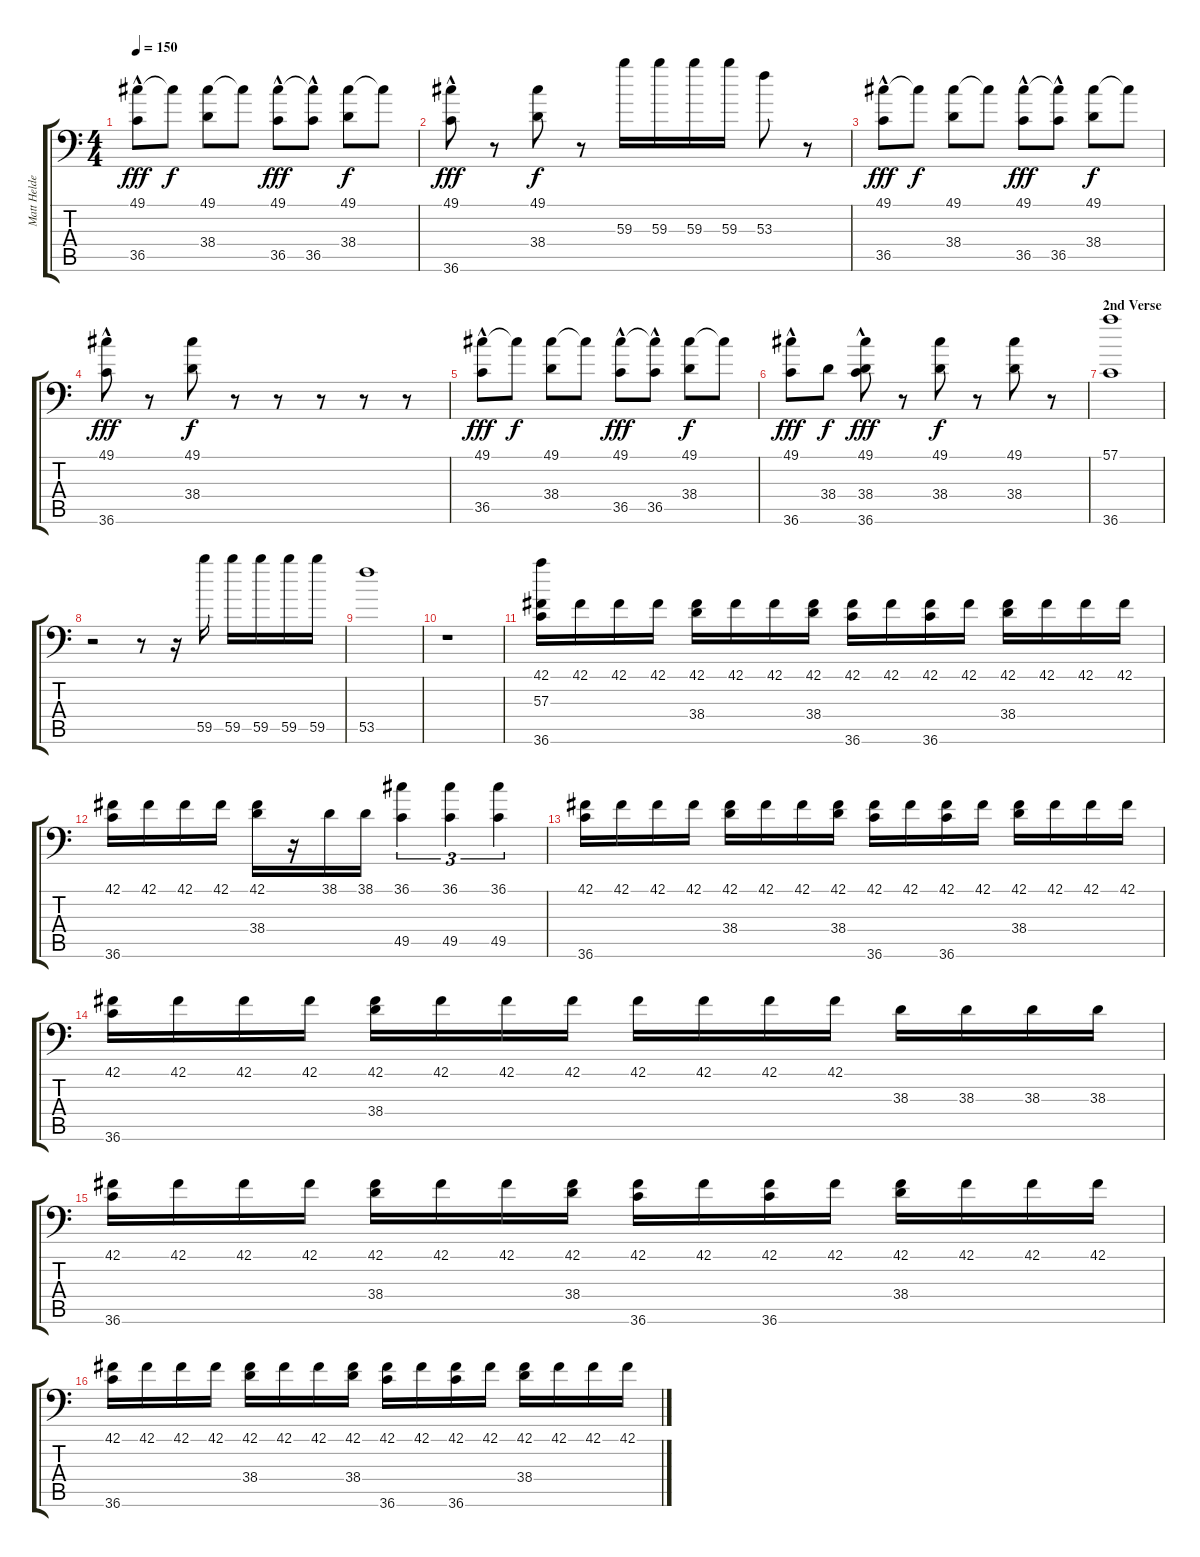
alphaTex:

\track ("Matt Helders" "Matt Helde") {instrument acousticgrandpiano}
\staff {score tabs}
\tuning (C-1 C-1 C-1 C-1 C-1 C-1) {hide}
\ts (4 4)
\tempo 150
\clef f4
\ks c
(49.1 36.5{hac}).8{dy fff} 49.1{t}.8{dy f} (49.1 38.4).8 49.1{t}.8 (49.1 36.5{hac}).8{dy fff} (49.1{t} 36.5{hac}).8 (49.1 38.4).8{dy f} 49.1{t}.8 |
(49.1 36.6{hac}).8{dy fff} r.8 (49.1 38.4).8{dy f} r.8 59.3.16 59.3.16 59.3.16 59.3.16 53.3.8 r.8 |
(49.1 36.5{hac}).8{dy fff} 49.1{t}.8{dy f} (49.1 38.4).8 49.1{t}.8 (49.1 36.5{hac}).8{dy fff} (49.1{t} 36.5{hac}).8 (49.1 38.4).8{dy f} 49.1{t}.8 |
(49.1 36.6{hac}).8{dy fff} r.8 (49.1 38.4).8{dy f} r.8 r.8 r.8 r.8 r.8 |
(49.1 36.5{hac}).8{dy fff} 49.1{t}.8{dy f} (49.1 38.4).8 49.1{t}.8 (49.1 36.5{hac}).8{dy fff} (49.1{t} 36.5{hac}).8 (49.1 38.4).8{dy f} 49.1{t}.8 |
(49.1 36.6{hac}).8{dy fff} 38.4.8{dy f} (49.1 38.4 36.6{hac}).8{dy fff} r.8 (49.1 38.4).8{dy f} r.8 (49.1 38.4).8 r.8 |
\section ("" "2nd Verse")
(57.1 36.6).1 |
r.2 r.8 r.16 59.5.16 59.5.16 59.5.16 59.5.16 59.5.16 |
53.5.1 |
r.1 |
(42.1 57.3 36.6).16 42.1.16 42.1.16 42.1.16 (42.1 38.4).16 42.1.16 42.1.16 (42.1 38.4).16 (42.1 36.6).16 42.1.16 (42.1 36.6).16 42.1.16 (42.1 38.4).16 42.1.16 42.1.16 42.1.16 |
(42.1 36.6).16 42.1.16 42.1.16 42.1.16 (42.1 38.4).16 r.16 38.1.16 38.1.16 (36.1 49.5).4{tu (3 2)} (36.1 49.5).4{tu (3 2)} (36.1 49.5).4{tu (3 2)} |
(42.1 36.6).16 42.1.16 42.1.16 42.1.16 (42.1 38.4).16 42.1.16 42.1.16 (42.1 38.4).16 (42.1 36.6).16 42.1.16 (42.1 36.6).16 42.1.16 (42.1 38.4).16 42.1.16 42.1.16 42.1.16 |
(42.1 36.6).16 42.1.16 42.1.16 42.1.16 (42.1 38.4).16 42.1.16 42.1.16 42.1.16 42.1.16 42.1.16 42.1.16 42.1.16 38.3.16 38.3.16 38.3.16 38.3.16 |
(42.1 36.6).16 42.1.16 42.1.16 42.1.16 (42.1 38.4).16 42.1.16 42.1.16 (42.1 38.4).16 (42.1 36.6).16 42.1.16 (42.1 36.6).16 42.1.16 (42.1 38.4).16 42.1.16 42.1.16 42.1.16 |
(42.1 36.6).16 42.1.16 42.1.16 42.1.16 (42.1 38.4).16 42.1.16 42.1.16 (42.1 38.4).16 (42.1 36.6).16 42.1.16 (42.1 36.6).16 42.1.16 (42.1 38.4).16 42.1.16 42.1.16 42.1.16
